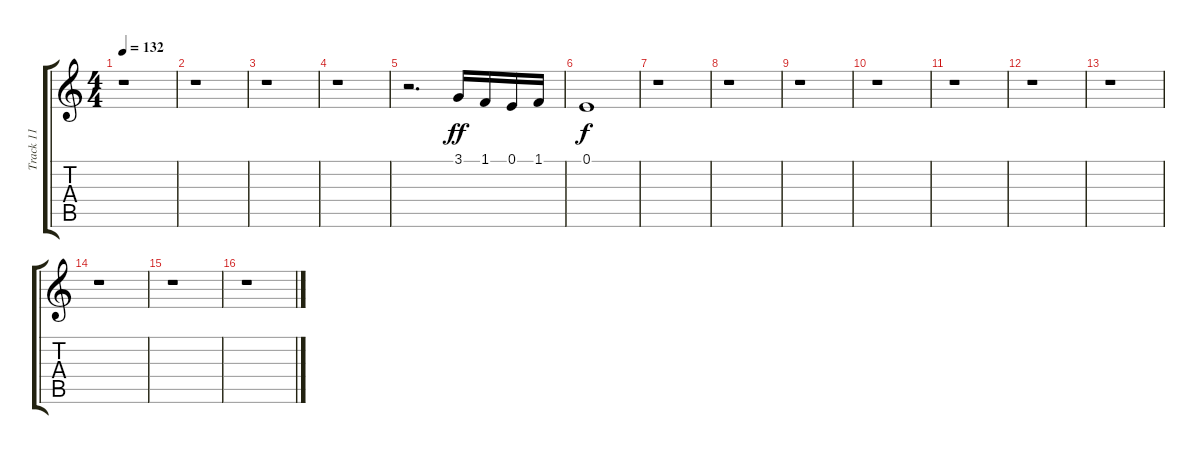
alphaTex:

\track ("Track 11" "Track 11") {instrument honkytonkpiano}
\staff {score tabs}
\tuning (E4 B3 G3 D3 A2 E2) {hide}
\ts (4 4)
\tempo 132
\clef g2
\ks c
r.1{dy f} |
r.1 |
r.1 |
r.1 |
r.2{d} 3.1.16{dy ff instrument harpsichord} 1.1.16 0.1.16 1.1.16 |
0.1.1{dy f} |
r.1 |
r.1 |
r.1 |
r.1 |
r.1 |
r.1 |
r.1 |
r.1 |
r.1 |
r.1
